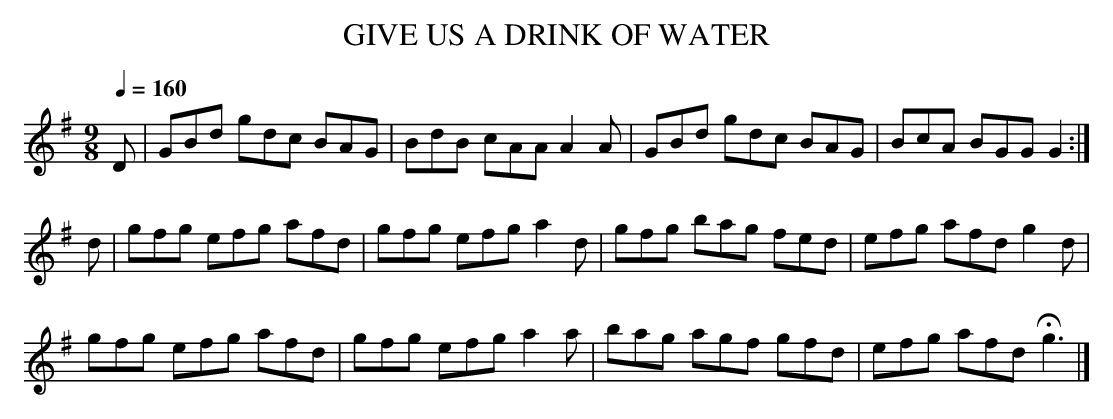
X:1
T:GIVE US A DRINK OF WATER
Q:1/4=160
M:9/8
L:1/8
K:G
D|GBd gdc BAG|BdB cAA A2A|GBd gdc BAG|BcA BGG G2:|
d|gfg efg afd|gfg efg a2d|gfg bag fed|efg afd g2d|
gfg efg afd|gfg efg a2a|bag agf gfd|efg afd Hg3|]
